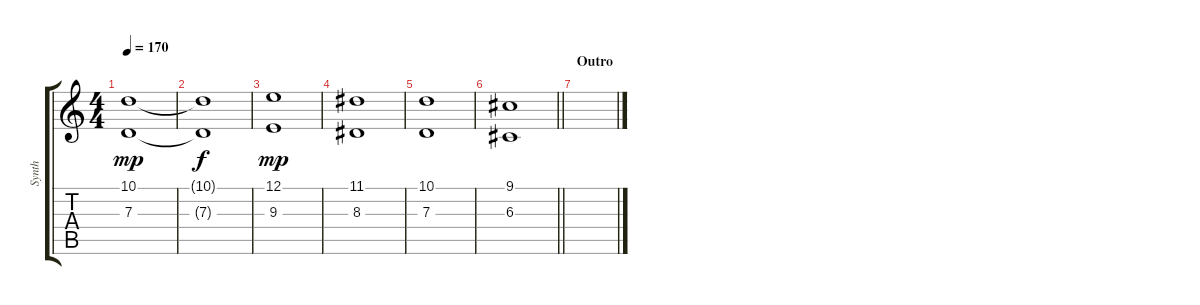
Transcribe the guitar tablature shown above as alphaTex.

\track ("Synth" "Synth") {instrument stringensemble1}
\staff {score tabs}
\tuning (E4 B3 G3 D3 A2 E2) {hide}
\ts (4 4)
\tempo 170
\clef g2
\ks c
(10.1 7.3).1{dy mp} |
(10.1{t} 7.3{t}).1{dy f} |
(12.1 9.3).1{dy mp} |
(11.1 8.3).1 |
(10.1 7.3).1 |
\barLineRight lightlight
(9.1 6.3).1 |
\section ("" "Outro")
